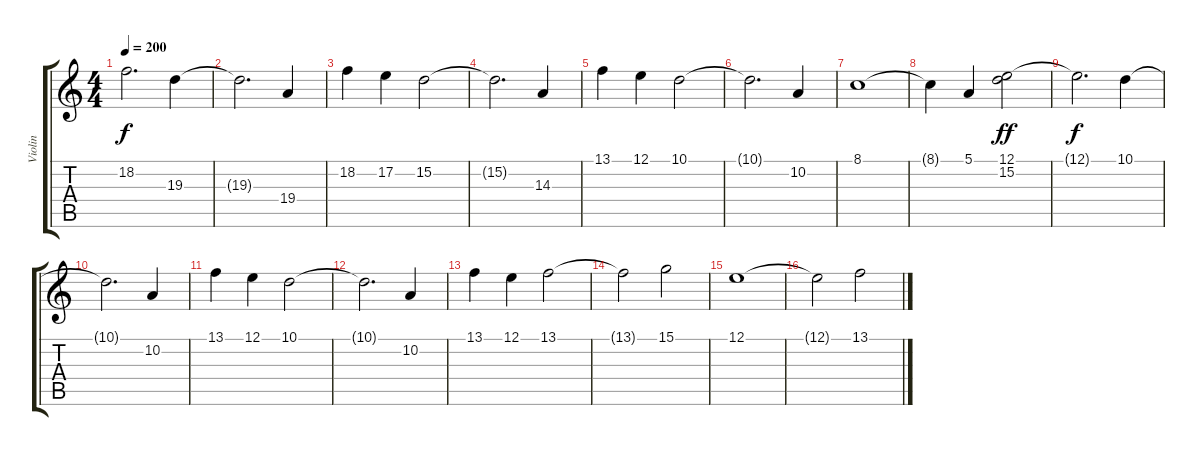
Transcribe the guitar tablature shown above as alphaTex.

\track ("Violin" "Violin") {instrument violin}
\staff {score tabs}
\tuning (E4 B3 G3 D3 A2 E2) {hide}
\ts (4 4)
\tempo 200
\clef g2
\ks c
18.2{t}.2{d dy f} 19.3.4 |
19.3{t}.2{d} 19.4.4 |
18.2.4 17.2.4 15.2.2 |
15.2{t}.2{d} 14.3.4 |
13.1.4 12.1.4 10.1.2 |
10.1{t}.2{d} 10.2.4 |
8.1.1 |
8.1{t}.4 5.1.4 (12.1 15.2).2{dy ff} |
12.1{t}.2{d dy f} 10.1.4 |
10.1{t}.2{d} 10.2.4 |
13.1.4 12.1.4 10.1.2 |
10.1{t}.2{d} 10.2.4 |
13.1.4 12.1.4 13.1.2 |
13.1{t}.2 15.1.2 |
12.1.1 |
12.1{t}.2 13.1.2
